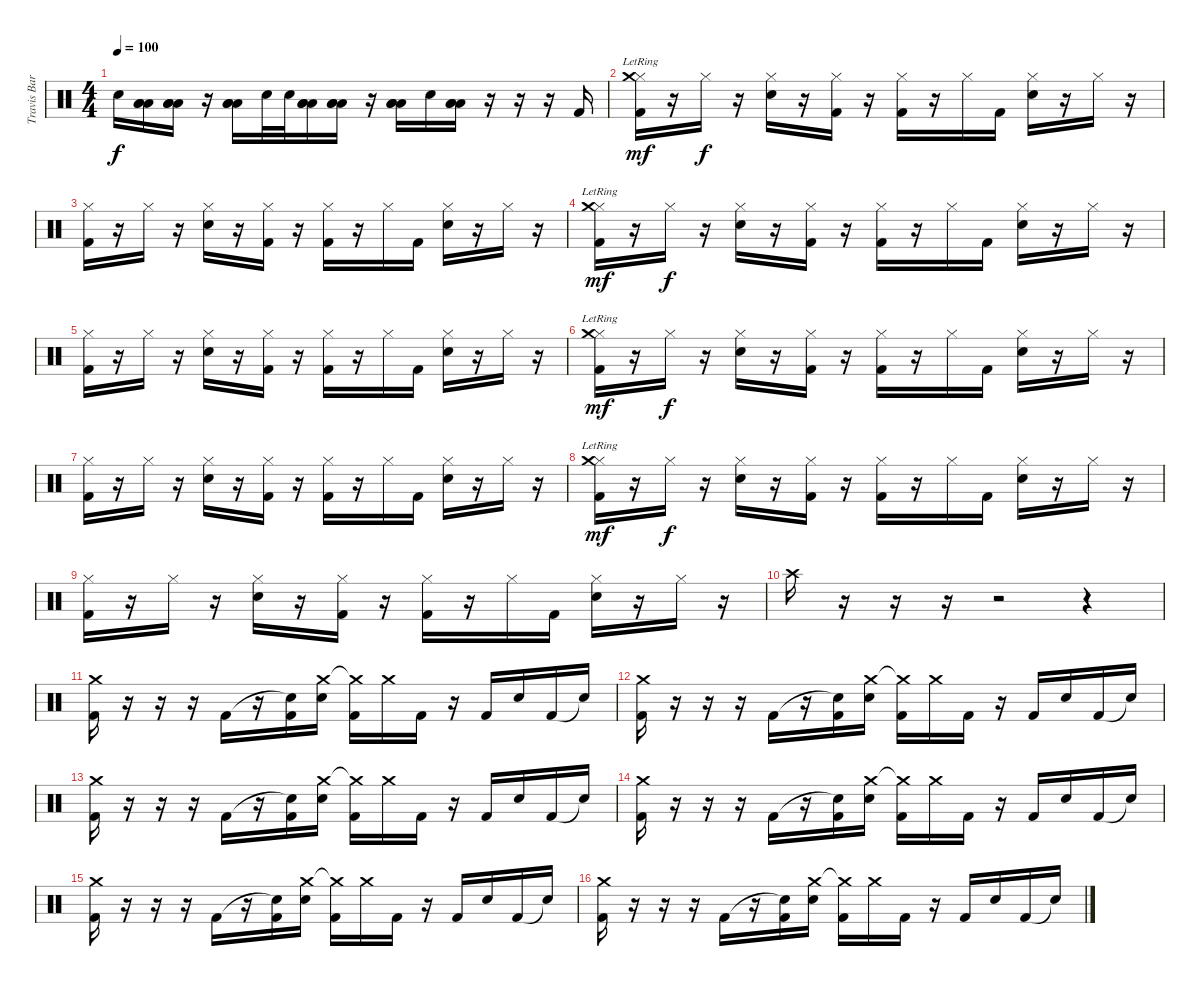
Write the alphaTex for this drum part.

\track ("Travis Barker (Drums)" "Travis Bar") {instrument percussion}
\staff {score}
\articulation defaults
\ts (4 4)
\tempo 100
\clef neutral
\ks c "Electric Snare (hit)".16{dy f}
("Low Floor Tom (hit)" "Low Floor Tom (hit)" "Low Floor Tom (hit)").16 ("Low Floor Tom (hit)" "Low Floor Tom (hit)" "Low Floor Tom (hit)").16 r.16 ("Low Floor Tom (hit)" "Low Floor Tom (hit)" "Low Floor Tom (hit)").16 "Electric Snare (hit)".32 "Electric Snare (hit)".32 ("Low Floor Tom (hit)" "Low Floor Tom (hit)" "Low Floor Tom (hit)").16 ("Low Floor Tom (hit)" "Low Floor Tom (hit)" "Low Floor Tom (hit)").16 r.16 ("Low Floor Tom (hit)" "Low Floor Tom (hit)" "Low Floor Tom (hit)").16 "Electric Snare (hit)".16 ("Low Floor Tom (hit)" "Low Floor Tom (hit)" "Low Floor Tom (hit)").16 r.16 r.16 r.16 "Kick (hit) 2".16 |
("Hi-Hat (closed)" "Crash medium (hit)"{lr} "Kick (hit) 2").16{dy mf} r.16 "Hi-Hat (closed)".16{dy f} r.16 ("Hi-Hat (closed)" "Electric Snare (hit)").16 r.16 ("Hi-Hat (closed)" "Kick (hit) 2").16 r.16 ("Hi-Hat (closed)" "Kick (hit) 2").16 r.16 "Hi-Hat (closed)".16 "Kick (hit) 2".16 ("Hi-Hat (closed)" "Electric Snare (hit)").16 r.16 "Hi-Hat (closed)".16 r.16 |
("Hi-Hat (closed)" "Kick (hit) 2").16 r.16 "Hi-Hat (closed)".16 r.16 ("Hi-Hat (closed)" "Electric Snare (hit)").16 r.16 ("Hi-Hat (closed)" "Kick (hit) 2").16 r.16 ("Hi-Hat (closed)" "Kick (hit) 2").16 r.16 "Hi-Hat (closed)".16 "Kick (hit) 2".16 ("Hi-Hat (closed)" "Electric Snare (hit)").16 r.16 "Hi-Hat (closed)".16 r.16 |
("Hi-Hat (closed)" "Crash medium (hit)"{lr} "Kick (hit) 2").16{dy mf} r.16 "Hi-Hat (closed)".16{dy f} r.16 ("Hi-Hat (closed)" "Electric Snare (hit)").16 r.16 ("Hi-Hat (closed)" "Kick (hit) 2").16 r.16 ("Hi-Hat (closed)" "Kick (hit) 2").16 r.16 "Hi-Hat (closed)".16 "Kick (hit) 2".16 ("Hi-Hat (closed)" "Electric Snare (hit)").16 r.16 "Hi-Hat (closed)".16 r.16 |
("Hi-Hat (closed)" "Kick (hit) 2").16 r.16 "Hi-Hat (closed)".16 r.16 ("Hi-Hat (closed)" "Electric Snare (hit)").16 r.16 ("Hi-Hat (closed)" "Kick (hit) 2").16 r.16 ("Hi-Hat (closed)" "Kick (hit) 2").16 r.16 "Hi-Hat (closed)".16 "Kick (hit) 2".16 ("Hi-Hat (closed)" "Electric Snare (hit)").16 r.16 "Hi-Hat (closed)".16 r.16 |
("Hi-Hat (closed)" "Crash medium (hit)"{lr} "Kick (hit) 2").16{dy mf} r.16 "Hi-Hat (closed)".16{dy f} r.16 ("Hi-Hat (closed)" "Electric Snare (hit)").16 r.16 ("Hi-Hat (closed)" "Kick (hit) 2").16 r.16 ("Hi-Hat (closed)" "Kick (hit) 2").16 r.16 "Hi-Hat (closed)".16 "Kick (hit) 2".16 ("Hi-Hat (closed)" "Electric Snare (hit)").16 r.16 "Hi-Hat (closed)".16 r.16 |
("Hi-Hat (closed)" "Kick (hit) 2").16 r.16 "Hi-Hat (closed)".16 r.16 ("Hi-Hat (closed)" "Electric Snare (hit)").16 r.16 ("Hi-Hat (closed)" "Kick (hit) 2").16 r.16 ("Hi-Hat (closed)" "Kick (hit) 2").16 r.16 "Hi-Hat (closed)".16 "Kick (hit) 2".16 ("Hi-Hat (closed)" "Electric Snare (hit)").16 r.16 "Hi-Hat (closed)".16 r.16 |
("Hi-Hat (closed)" "Crash medium (hit)"{lr} "Kick (hit) 2").16{dy mf} r.16 "Hi-Hat (closed)".16{dy f} r.16 ("Hi-Hat (closed)" "Electric Snare (hit)").16 r.16 ("Hi-Hat (closed)" "Kick (hit) 2").16 r.16 ("Hi-Hat (closed)" "Kick (hit) 2").16 r.16 "Hi-Hat (closed)".16 "Kick (hit) 2".16 ("Hi-Hat (closed)" "Electric Snare (hit)").16 r.16 "Hi-Hat (closed)".16 r.16 |
("Hi-Hat (closed)" "Kick (hit) 2").16 r.16 "Hi-Hat (closed)".16 r.16 ("Hi-Hat (closed)" "Electric Snare (hit)").16 r.16 ("Hi-Hat (closed)" "Kick (hit) 2").16 r.16 ("Hi-Hat (closed)" "Kick (hit) 2").16 r.16 "Hi-Hat (closed)".16 "Kick (hit) 2".16 ("Hi-Hat (closed)" "Electric Snare (hit)").16 r.16 "Hi-Hat (closed)".16 r.16 |
"Crash high (hit)".16 r.16 r.16 r.16 r.2 r.4 |
("Crash medium (hit)" "Kick (hit) 2").16 r.16 r.16 r.16 "Kick (hit) 2".16 r.16 ("Snare (hit)"{t} "Kick (hit) 2").16 ("Crash medium (hit)" "Electric Snare (hit)").16 ("Crash medium (hit)"{t} "Kick (hit) 2").16 "Crash medium (hit)".16 "Kick (hit) 2".16 r.16 "Kick (hit) 2".16 "Electric Snare (hit)".16 "Kick (hit) 2".16 "Snare (hit)"{t}.16 |
("Crash medium (hit)" "Kick (hit) 2").16 r.16 r.16 r.16 "Kick (hit) 2".16 r.16 ("Snare (hit)"{t} "Kick (hit) 2").16 ("Crash medium (hit)" "Electric Snare (hit)").16 ("Crash medium (hit)"{t} "Kick (hit) 2").16 "Crash medium (hit)".16 "Kick (hit) 2".16 r.16 "Kick (hit) 2".16 "Electric Snare (hit)".16 "Kick (hit) 2".16 "Snare (hit)"{t}.16 |
("Crash medium (hit)" "Kick (hit) 2").16 r.16 r.16 r.16 "Kick (hit) 2".16 r.16 ("Snare (hit)"{t} "Kick (hit) 2").16 ("Crash medium (hit)" "Electric Snare (hit)").16 ("Crash medium (hit)"{t} "Kick (hit) 2").16 "Crash medium (hit)".16 "Kick (hit) 2".16 r.16 "Kick (hit) 2".16 "Electric Snare (hit)".16 "Kick (hit) 2".16 "Snare (hit)"{t}.16 |
("Crash medium (hit)" "Kick (hit) 2").16 r.16 r.16 r.16 "Kick (hit) 2".16 r.16 ("Snare (hit)"{t} "Kick (hit) 2").16 ("Crash medium (hit)" "Electric Snare (hit)").16 ("Crash medium (hit)"{t} "Kick (hit) 2").16 "Crash medium (hit)".16 "Kick (hit) 2".16 r.16 "Kick (hit) 2".16 "Electric Snare (hit)".16 "Kick (hit) 2".16 "Snare (hit)"{t}.16 |
("Crash medium (hit)" "Kick (hit) 2").16 r.16 r.16 r.16 "Kick (hit) 2".16 r.16 ("Snare (hit)"{t} "Kick (hit) 2").16 ("Crash medium (hit)" "Electric Snare (hit)").16 ("Crash medium (hit)"{t} "Kick (hit) 2").16 "Crash medium (hit)".16 "Kick (hit) 2".16 r.16 "Kick (hit) 2".16 "Electric Snare (hit)".16 "Kick (hit) 2".16 "Snare (hit)"{t}.16 |
("Crash medium (hit)" "Kick (hit) 2").16 r.16 r.16 r.16 "Kick (hit) 2".16 r.16 ("Snare (hit)"{t} "Kick (hit) 2").16 ("Crash medium (hit)" "Electric Snare (hit)").16 ("Crash medium (hit)"{t} "Kick (hit) 2").16 "Crash medium (hit)".16 "Kick (hit) 2".16 r.16 "Kick (hit) 2".16 "Electric Snare (hit)".16 "Kick (hit) 2".16 "Snare (hit)"{t}.16
